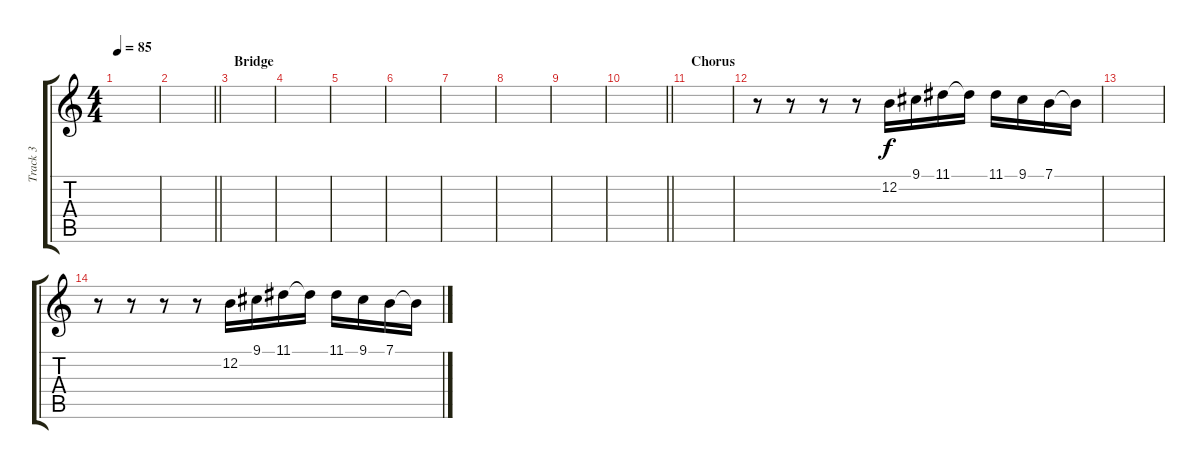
\track ("Track 3" "Track 3") {instrument reedorgan}
\staff {score tabs}
\tuning (E4 B3 G3 D3 A2 E2) {hide}
\ts (4 4)
\tempo 85
\clef g2
\ks c
|
\barLineRight lightlight
|
\section ("" "Bridge")
|
|
|
|
|
|
|
\barLineRight lightlight
|
\section ("" "Chorus")
|
r.8 r.8 r.8 r.8 12.2.16 9.1.16 11.1.16 11.1{t}.16 11.1.16 9.1.16 7.1.16 7.1{t}.16 |
|
r.8 r.8 r.8 r.8 12.2.16 9.1.16 11.1.16 11.1{t}.16 11.1.16 9.1.16 7.1.16 7.1{t}.16
